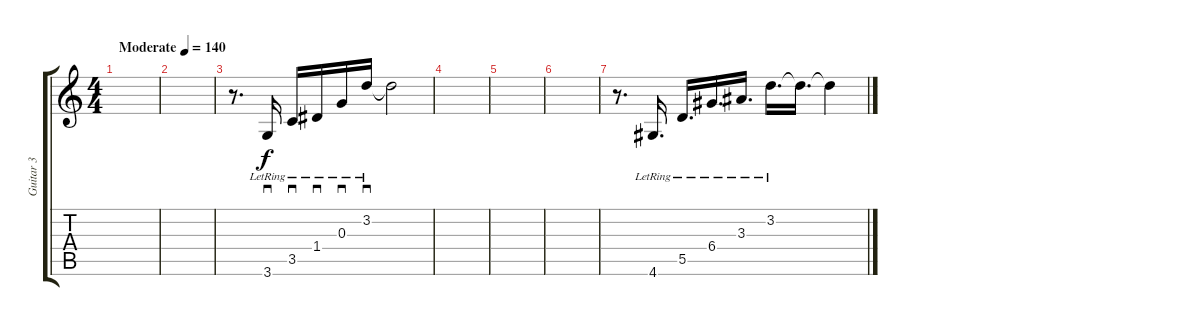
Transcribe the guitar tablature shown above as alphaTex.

\track ("Guitar 3" "Guitar 3") {instrument electricguitarclean}
\staff {score tabs}
\tuning (E4 B3 G3 D3 A2 E2) {hide}
\ts (4 4)
\tempo (140 "Moderate")
\clef g2
\ks c
|
|
r.8{d} 3.6{lr}.16{sd} 3.5{lr}.16{sd} 1.4{lr}.16{sd} 0.3{lr}.16{sd} 3.2{lr}.16{sd} 3.2{t}.2 |
|
|
|
r.8{d} 4.6{lr}.16{d} 5.5{lr}.16{d} 6.4{lr}.16{d} 3.3{lr}.16{d} 3.2{lr}.16{d} 3.2{t}.16{d} 3.2{t}.4
